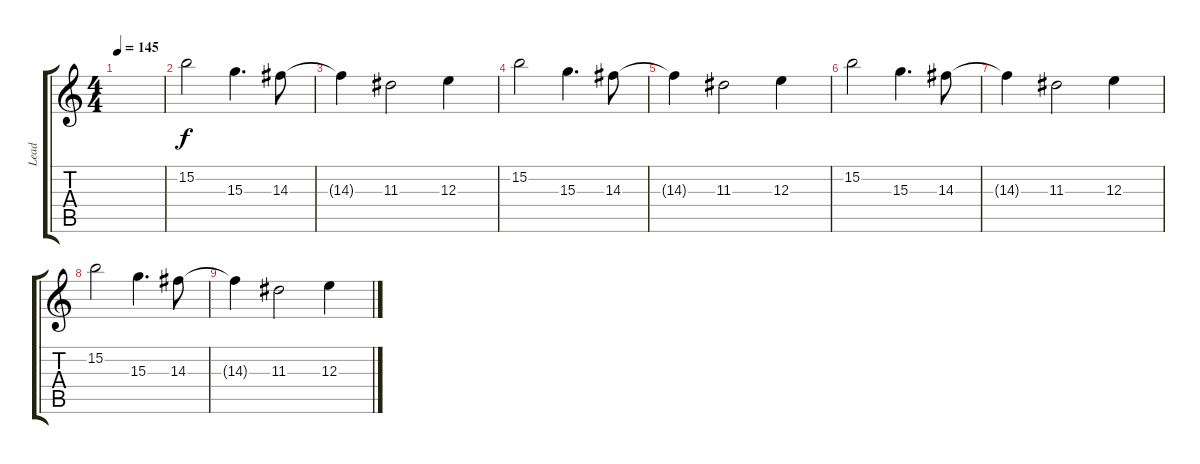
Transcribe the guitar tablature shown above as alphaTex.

\track ("Lead" "Lead") {instrument distortionguitar}
\staff {score tabs}
\tuning (Db4 Ab3 E3 B2 Gb2 B1) {hide}
\ts (4 4)
\tempo 145
\clef g2
\ks c
|
15.2.2 15.3.4{d} 14.3.8 |
14.3{t}.4 11.3.2 12.3.4 |
15.2.2 15.3.4{d} 14.3.8 |
14.3{t}.4 11.3.2 12.3.4 |
15.2.2 15.3.4{d} 14.3.8 |
14.3{t}.4 11.3.2 12.3.4 |
15.2.2 15.3.4{d} 14.3.8 |
14.3{t}.4 11.3.2 12.3.4
